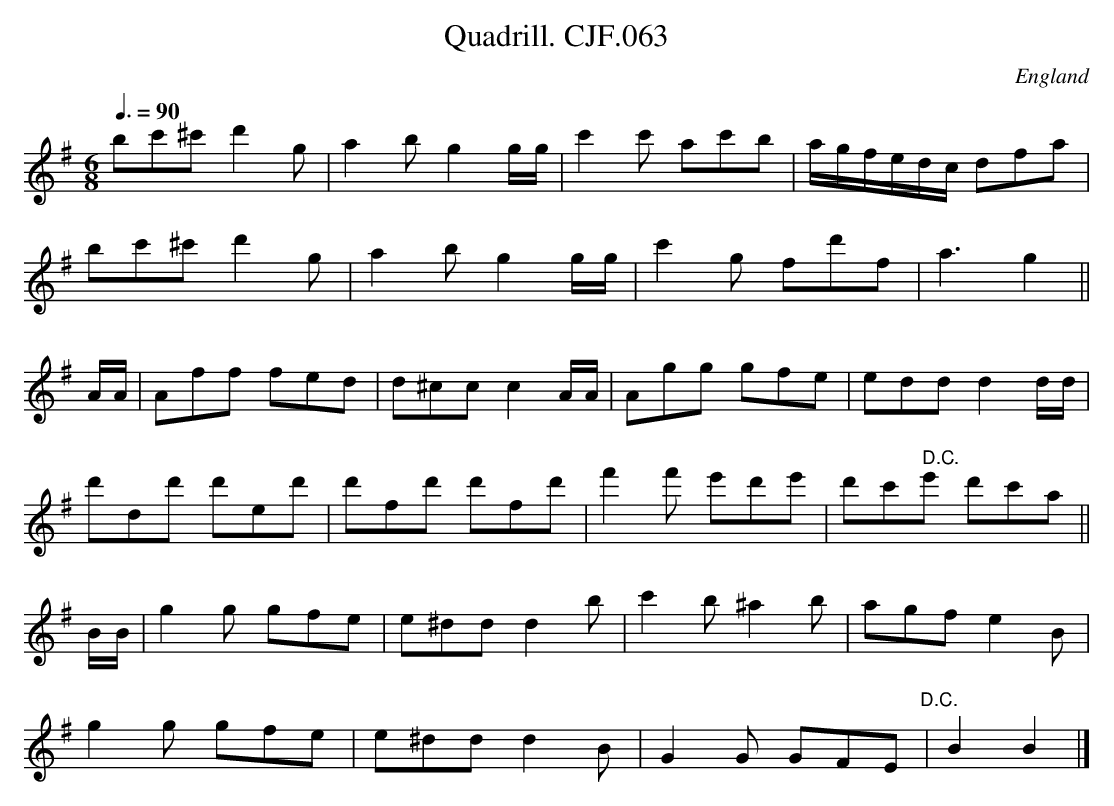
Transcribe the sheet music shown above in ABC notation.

X:1
T:Quadrill. CJF.063
L:1/8
M:6/8
O:England
Q:3/8=90
K:G
bc'^c'd'2g|a2bg2g/g/|c'2c' ac'b|a/g/f/e/d/c/ dfa|!
bc'^c'd'2g|a2bg2g/g/|c'2g fd'f|a3g2||!
A/A/|Aff fed|d^ccc2A/A/|Agg gfe|eddd2d/d/|!
d'dd' d'ed'|d'fd' d'fd'|f'2f' e'd'e'|d'c'" D.C."e' d'c'a||!
B/B/|g2g gfe|e^ddd2b|c'2b^a2b|agfe2B|!
g2g gfe|e^ddd2B|G2G GFE" D.C."|B2B2|]
